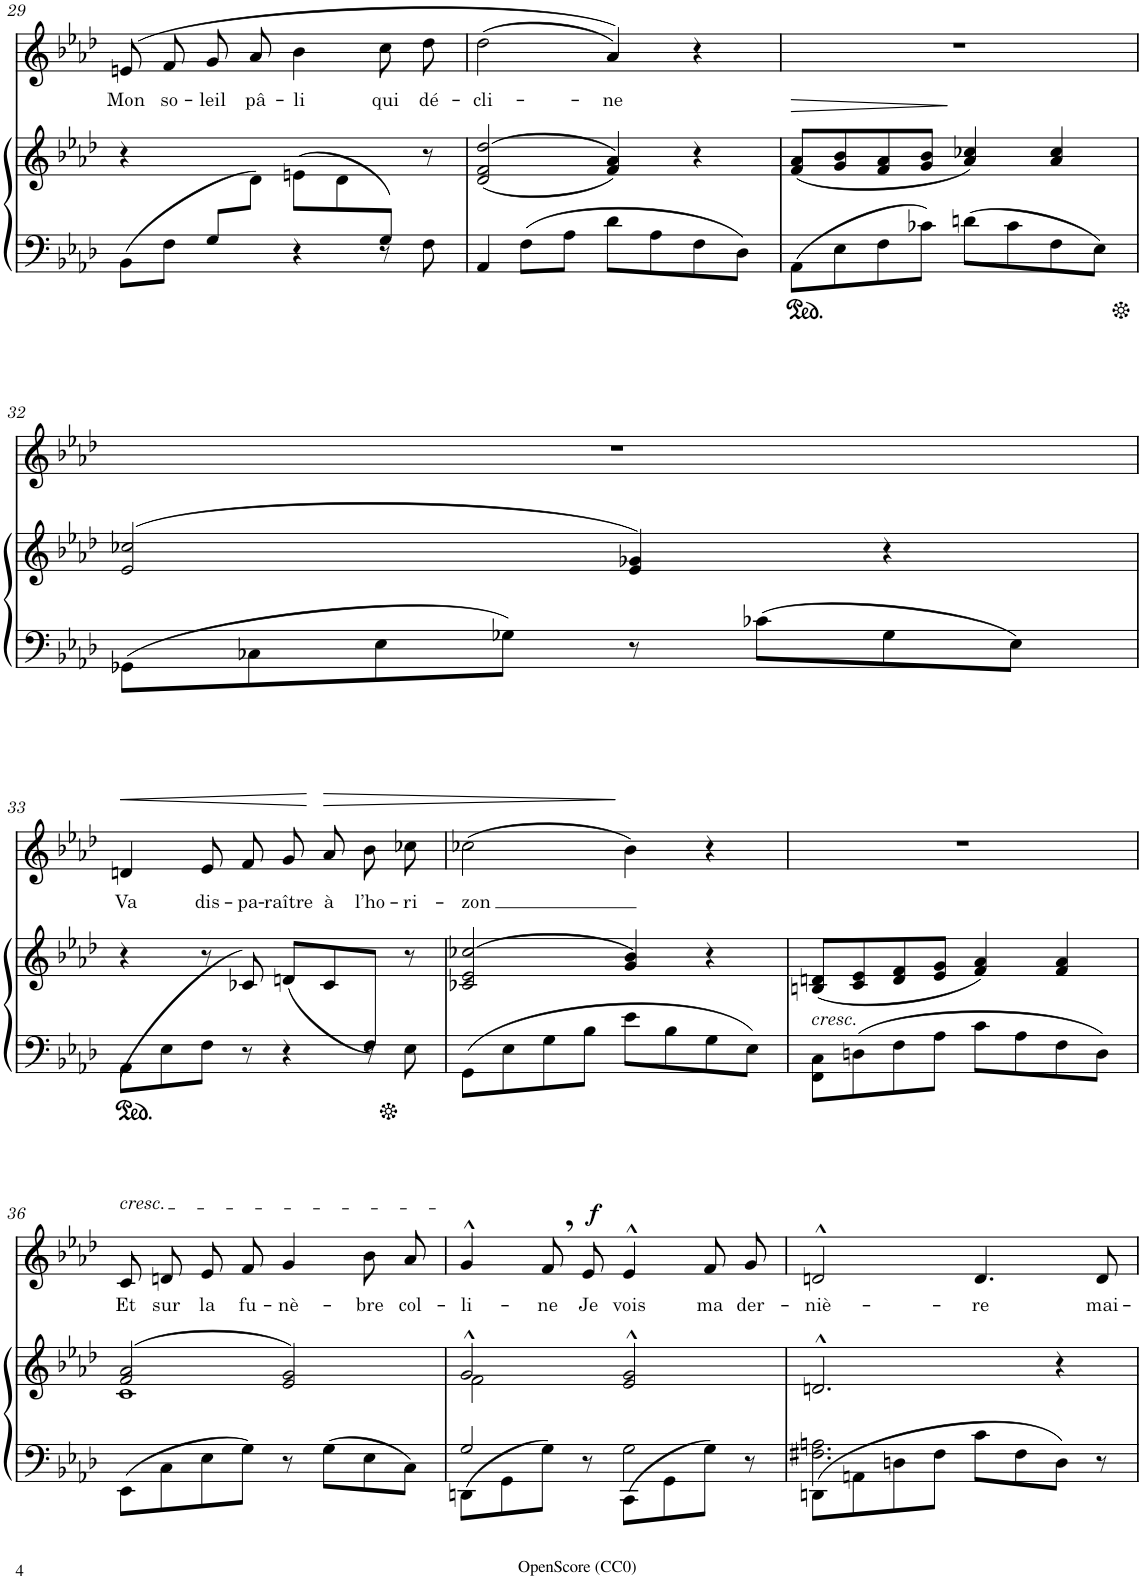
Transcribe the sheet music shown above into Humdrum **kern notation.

**kern	**kern	**kern	**text	**dynam
*part2	*part2	*part1	*part1	*part1
*staff3	*staff2	*staff1	*staff1	*staff1
*I"Piano	*	*I"Chant Voice	*	*
*I'Pno	*	*	*	*
!!LO:PB:g=z
*clefF4	*clefG2	*clefG2	*	*
*k[b-e-a-d-]	*k[b-e-a-d-]	*k[b-e-a-d-]	*	*
*M4/4	*M4/4	*M4/4	*	*
*met(c)	*met(c)	*met(c)	*	*
=29	=29	=29	=29	=29
*^	*	*	*	*
!	!	!	!	!LO:LY:b	!
4ryy	(8BB-\L	4r	(8en/L	Mon	.
!	!	!	!	!LO:LY:b	!
.	8F\J	.	8f/J	so-	.
!	!	!	!	!LO:LY:b	!
8G/L	4ryy	8ryy	8g/L	-leil	.
!	!	!	!	!LO:LY:b	!
4.ryy	.	(8d-\J	8a-/J	pâ-	.
!	!	!	!	!LO:LY:b	!
.	4r	(8en\L	4b-\	-li	.
.	.	8d-\	.	.	.
!	!	!	!	!LO:LY:b	!
8G/J)	8r	8ryy	8cc\L	qui	.
!	!	!	!	!LO:LY:b	!
8ryy	8F\	8r	8dd-\J	dé-	.
=30	=30	=30	=30	=30	=30
!	!	!	!	!LO:LY:b	!
*v	*v	*	*	*	*
4AA-/	(>2d-/ 2f/ 2dd-/	(2dd-\	-cli-	.
8F\L	.	.	.	.
8A-\J	.	.	.	.
!	!	!	!LO:LY:b	!
8d-\L	4f/ 4a-/))	4a-/))	-ne	.
8A-\	.	.	.	.
8F\	4r	4r	.	.
8D-\J	.	.	.	.
=31	=31	=31	=31	=31
8AA-\L	(8f/ 8a-/L	1r	.	.
8E-\	8g/ 8b-/	.	.	.
8F\	8f/ 8a-/	.	.	.
8c-X\J	8g/ 8b-/J	.	.	.
8dn\L	4a-/ 4cc-X/)	.	.	.
8c-\	.	.	.	.
8F\	4a-/ 4cc-/	.	.	.
8E-\J	.	.	.	.
!!LO:LB:g=z
=32	=32	=32	=32	=32
8GG-X\L	(>2e-/ 2cc-X/	1r	.	.
8C-X\	.	.	.	.
8E-\	.	.	.	.
8G-X\J	.	.	.	.
8r	4e-/ 4g-X/)	.	.	.
8c-X\L	.	.	.	.
8G-\	4r	.	.	.
8E-\J	.	.	.	.
!!LO:LB:g=z
=33	=33	=33	=33	=33
*^	*	*	*	*
!	!	!	!	!LO:LY:b	!LO:HP:b
2.ryy	(>8AA-\L	4r	4dn/	Va	<
.	8E-\	.	.	.	.
!	!	!	!	!LO:LY:b	!
.	8F\J	8r	8e-/L	dis-	.
!	!	!	!	!LO:LY:b	!
.	8r	(8c-X/	8f/J	-pa-	.
!	!	!	!	!LO:LY:b	!
.	4r	(<8dn/L	8g/L	-raître	.
!	!	!	!	!LO:LY:b	!LO:HP:n=1:b
.	.	8c-/	8a-/J	à	[ >
!	!	!	!	!LO:LY:b	!
8F/J)	8r	8ryy	8b-\L	l’ho-	.
!	!	!	!	!LO:LY:b	!
8ryy	8E-\	8r	8cc-X\J	-ri-	.
=34	=34	=34	=34	=34	=34
!	!	!	!	!LO:LY:b	!
*v	*v	*	*	*	*
8GG\L	2c-X/ 2e-/ 2cc-X/	(>2cc-X\	-zon	.
8E-\	.	.	.	.
8G\	.	.	.	.
8B-\J	.	.	.	.
8e-\L	4g/ 4b-/)	4b-\)	.	]
8B-\	.	.	.	.
8G\	4r	4r	.	.
8E-\J	.	.	.	.
=35	=35	=35	=35	=35
!	!LO:TX:b:i:t=cresc.	!	!	!
8FF\ 8C\L	(8Bn/ 8dn/L	1r	.	.
8Dn\	8c/ 8e-/	.	.	.
8F\	8d/ 8f/	.	.	.
8A-\J	8e-/ 8g/J	.	.	.
8c\L	4f/ 4a-/)	.	.	.
8A-\	.	.	.	.
8F\	4f/ 4a-/	.	.	.
8D\J	.	.	.	.
!!LO:LB:g=z
=36	=36	=36	=36	=36
*	*^	*	*	*
!	!	!	!LO:TX:a:i:t=cresc.	!	!
!	!	!	!	!LO:LY:b	!
8EE-\L	(2f/ 2a-/	1c	8c/L	Et	.
!	!	!	!	!LO:LY:b	!
8C\	.	.	8dn/J	sur	.
!	!	!	!	!LO:LY:b	!
8E-\	.	.	8e-/L	la	.
!	!	!	!	!LO:LY:b	!
8G\J	.	.	8f/J	fu-	.
!	!	!	!	!LO:LY:b	!
8r	2e-/ 2g/)	.	4g/	-nè-	.
8G\L	.	.	.	.	.
!	!	!	!	!LO:LY:b	!
8E-\	.	.	8b-/L	-bre	.
!	!	!	!	!LO:LY:b	!
8C\J	.	.	8a-/J	col-	.
=37	=37	=37	=37	=37	=37
*^	*	*^	*	*	*
*	*^	*	*	*	*	*	*
!	!	!	!	!	!	!	!LO:LY:b	!
2ryy	2G/	8DDn\L	2g^^/	2f\	2ryy	4g^^/	-li-	.
.	.	8GG\	.	.	.	.	.	.
!	!	!	!	!	!	!	!LO:LY:b	!
.	.	8G\J	.	.	.	8f,/L	-ne	.
!	!	!	!	!	!	!	!LO:LY:b	!LO:DY:a
.	.	8r	.	.	.	8e-/J	Je	f
!	!	!	!	!	!	!	!LO:LY:b	!
2G\	2ryy	8CC\L	2e-/^^ 2g/^^	2ryy	2ryy	4e-^^/	vois	.
.	.	8GG\	.	.	.	.	.	.
!	!	!	!	!	!	!	!LO:LY:b	!
.	.	8G\J	.	.	.	8f/L	ma	.
!	!	!	!	!	!	!	!LO:LY:b	!
.	.	8r	.	.	.	8g/J	der-	.
*	*	*	*	*v	*v	*	*	*
=38	=38	=38	=38	=38	=38	=38	=38
!	!	!	!	!	!	!LO:LY:b	!
*	*v	*v	*	*	*	*	*
2.F#X\ 2.An\	8DDn\L	2.dn^^/	2.ryy	2dn^^/	-niè-	.
.	8AAn\	.	.	.	.	.
.	8Dn\	.	.	.	.	.
.	8F#\J	.	.	.	.	.
!	!	!	!	!	!LO:LY:b	!
.	8c\L	.	.	4.d/	-re	.
.	8F#\	.	.	.	.	.
4ryy	8D\J	4r	4ryy	.	.	.
!	!	!	!	!	!LO:LY:b	!
.	8r	.	.	8d/	mai-	.
*v	*v	*	*	*	*	*
*	*v	*v	*	*	*
=	=	=	=	=
*-	*-	*-	*-	*-
